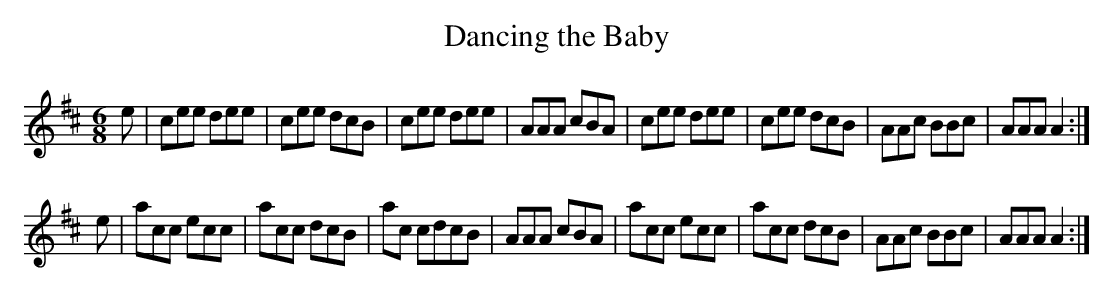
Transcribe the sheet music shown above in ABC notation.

X:1
T:Dancing the Baby
M:6/8
L:1/8
K:AMix
e|cee dee|cee dcB|cee dee|AAA cBA|cee dee|cee dcB|AAc BBc|AAA A2:|
e|acc ecc|acc dcB|ac cdcB|AAA cBA|acc ecc|acc dcB|AAc BBc|AAA A2:|
